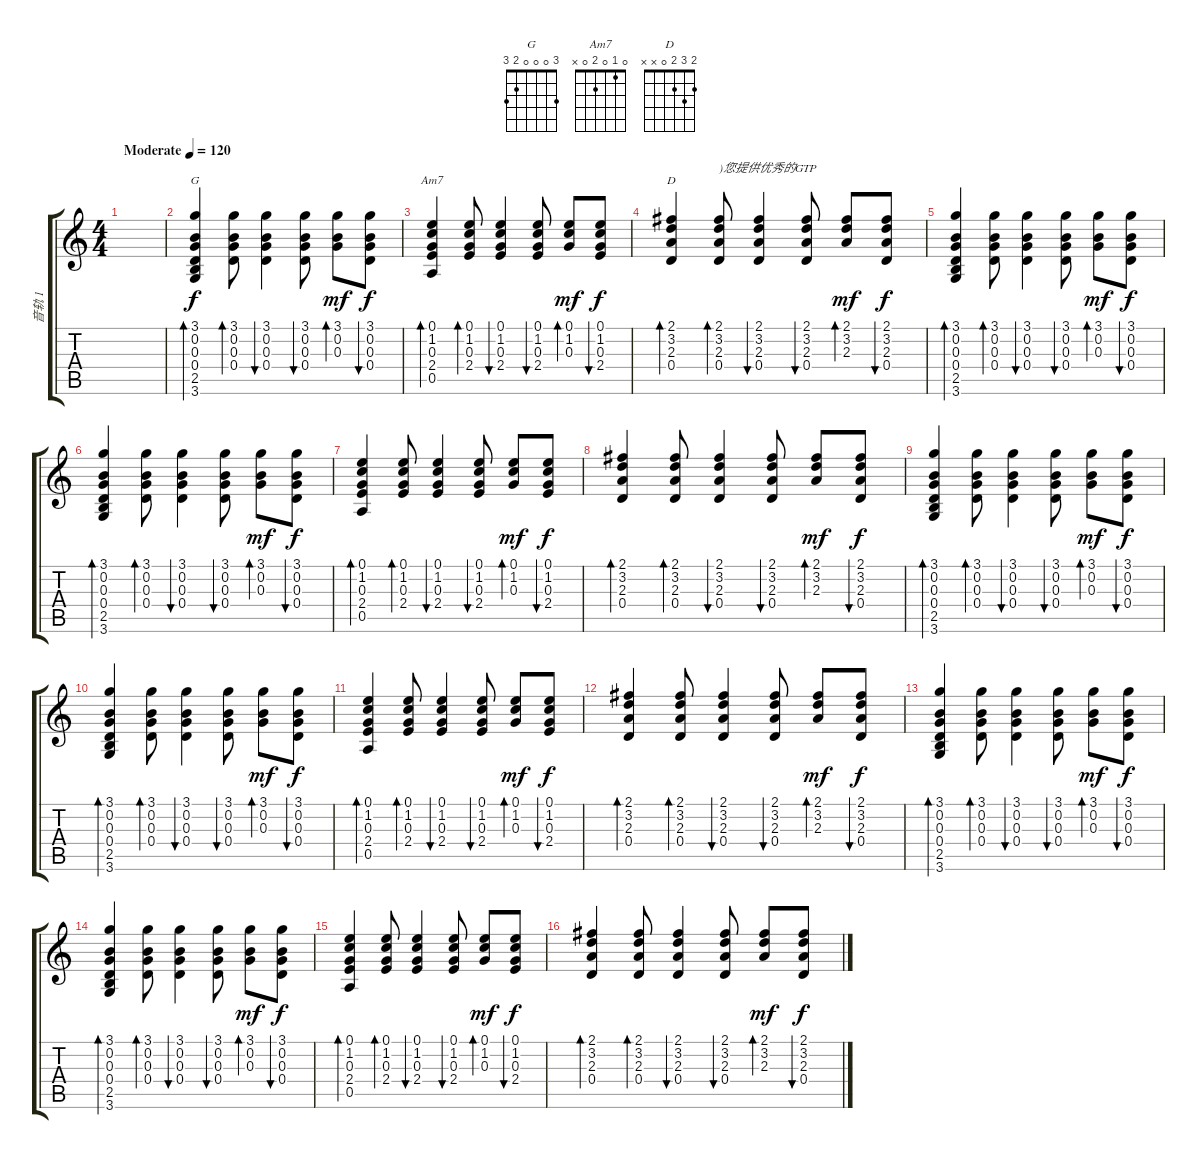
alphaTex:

\track ("音轨 1" "音轨 1") {instrument acousticguitarsteel}
\staff {score tabs}
\tuning (E4 B3 G3 D3 A2 E2) {hide}
\chord ("G" 3 0 0 0 2 3)
\chord ("Am7" 0 1 0 2 0 x)
\chord ("D" 2 3 2 0 x x)
\ts (4 4)
\tempo (120 "Moderate")
\clef g2
\ks c
|
(3.1 0.2 0.3 0.4 2.5 3.6).4{bd 60 ch "G"} (3.1 0.2 0.3 0.4).8{bd 60} (3.1 0.2 0.3 0.4).4{bu 60} (3.1 0.2 0.3 0.4).8{bu 60} (3.1 0.2 0.3).8{bd 60 dy mf} (3.1 0.2 0.3 0.4).8{bu 60 dy f} |
(0.1 1.2 0.3 2.4 0.5).4{bd 60 ch "Am7"} (0.1 1.2 0.3 2.4).8{bd 60} (0.1 1.2 0.3 2.4).4{bu 60} (0.1 1.2 0.3 2.4).8{bu 60} (0.1 1.2 0.3).8{bd 60 dy mf} (0.1 1.2 0.3 2.4).8{bu 60 dy f} |
(2.1 3.2 2.3 0.4).4{bd 60 ch "D"} (2.1 3.2 2.3 0.4).8{bd 60 txt ")您提供优秀的GTP"} (2.1 3.2 2.3 0.4).4{bu 60} (2.1 3.2 2.3 0.4).8{bu 60} (2.1 3.2 2.3).8{bd 60 dy mf} (2.1 3.2 2.3 0.4).8{bu 60 dy f} |
(3.1 0.2 0.3 0.4 2.5 3.6).4{bd 60} (3.1 0.2 0.3 0.4).8{bd 60} (3.1 0.2 0.3 0.4).4{bu 60} (3.1 0.2 0.3 0.4).8{bu 60} (3.1 0.2 0.3).8{bd 60 dy mf} (3.1 0.2 0.3 0.4).8{bu 60 dy f} |
(3.1 0.2 0.3 0.4 2.5 3.6).4{bd 60} (3.1 0.2 0.3 0.4).8{bd 60} (3.1 0.2 0.3 0.4).4{bu 60} (3.1 0.2 0.3 0.4).8{bu 60} (3.1 0.2 0.3).8{bd 60 dy mf} (3.1 0.2 0.3 0.4).8{bu 60 dy f} |
(0.1 1.2 0.3 2.4 0.5).4{bd 60} (0.1 1.2 0.3 2.4).8{bd 60} (0.1 1.2 0.3 2.4).4{bu 60} (0.1 1.2 0.3 2.4).8{bu 60} (0.1 1.2 0.3).8{bd 60 dy mf} (0.1 1.2 0.3 2.4).8{bu 60 dy f} |
(2.1 3.2 2.3 0.4).4{bd 60} (2.1 3.2 2.3 0.4).8{bd 60} (2.1 3.2 2.3 0.4).4{bu 60} (2.1 3.2 2.3 0.4).8{bu 60} (2.1 3.2 2.3).8{bd 60 dy mf} (2.1 3.2 2.3 0.4).8{bu 60 dy f} |
(3.1 0.2 0.3 0.4 2.5 3.6).4{bd 60} (3.1 0.2 0.3 0.4).8{bd 60} (3.1 0.2 0.3 0.4).4{bu 60} (3.1 0.2 0.3 0.4).8{bu 60} (3.1 0.2 0.3).8{bd 60 dy mf} (3.1 0.2 0.3 0.4).8{bu 60 dy f} |
(3.1 0.2 0.3 0.4 2.5 3.6).4{bd 60} (3.1 0.2 0.3 0.4).8{bd 60} (3.1 0.2 0.3 0.4).4{bu 60} (3.1 0.2 0.3 0.4).8{bu 60} (3.1 0.2 0.3).8{bd 60 dy mf} (3.1 0.2 0.3 0.4).8{bu 60 dy f} |
(0.1 1.2 0.3 2.4 0.5).4{bd 60} (0.1 1.2 0.3 2.4).8{bd 60} (0.1 1.2 0.3 2.4).4{bu 60} (0.1 1.2 0.3 2.4).8{bu 60} (0.1 1.2 0.3).8{bd 60 dy mf} (0.1 1.2 0.3 2.4).8{bu 60 dy f} |
(2.1 3.2 2.3 0.4).4{bd 60} (2.1 3.2 2.3 0.4).8{bd 60} (2.1 3.2 2.3 0.4).4{bu 60} (2.1 3.2 2.3 0.4).8{bu 60} (2.1 3.2 2.3).8{bd 60 dy mf} (2.1 3.2 2.3 0.4).8{bu 60 dy f} |
(3.1 0.2 0.3 0.4 2.5 3.6).4{bd 60} (3.1 0.2 0.3 0.4).8{bd 60} (3.1 0.2 0.3 0.4).4{bu 60} (3.1 0.2 0.3 0.4).8{bu 60} (3.1 0.2 0.3).8{bd 60 dy mf} (3.1 0.2 0.3 0.4).8{bu 60 dy f} |
(3.1 0.2 0.3 0.4 2.5 3.6).4{bd 60} (3.1 0.2 0.3 0.4).8{bd 60} (3.1 0.2 0.3 0.4).4{bu 60} (3.1 0.2 0.3 0.4).8{bu 60} (3.1 0.2 0.3).8{bd 60 dy mf} (3.1 0.2 0.3 0.4).8{bu 60 dy f} |
(0.1 1.2 0.3 2.4 0.5).4{bd 60} (0.1 1.2 0.3 2.4).8{bd 60} (0.1 1.2 0.3 2.4).4{bu 60} (0.1 1.2 0.3 2.4).8{bu 60} (0.1 1.2 0.3).8{bd 60 dy mf} (0.1 1.2 0.3 2.4).8{bu 60 dy f} |
(2.1 3.2 2.3 0.4).4{bd 60} (2.1 3.2 2.3 0.4).8{bd 60} (2.1 3.2 2.3 0.4).4{bu 60} (2.1 3.2 2.3 0.4).8{bu 60} (2.1 3.2 2.3).8{bd 60 dy mf} (2.1 3.2 2.3 0.4).8{bu 60 dy f}
